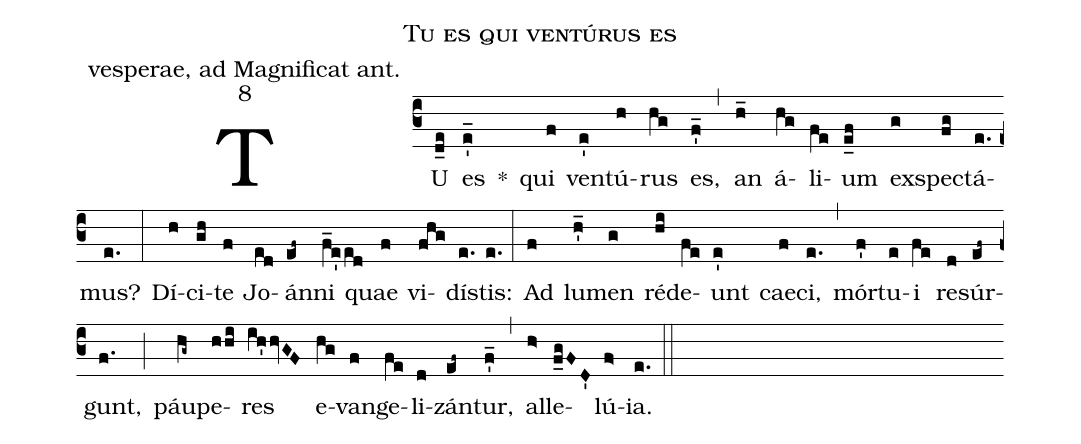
name: Tu es qui ventúrus es;
office-part: vesperae, ad Magnificat ant.;
mode: 8;
%%
% VIII.G2

(c3)
TU(d_e) es(e_') *() qui(f) ven(e')tú(h)rus(hg) es,(f_') (,)
an(h_) á(hg)li(fe)um(e_f) ex(g)spec(fg)tá(e.)mus?(e.) (:)
Dí(h)ci(gh)te(f) Jo(ed)án(ef~)ni(f_e'/ed) quae(f) vi(fhg)dís(e.)tis:(e.) (:)
Ad(f) lu(h_')men(g) réd(hi)e(fe)unt(e') cae(f)ci,(e.) (,)
mór(f')tu(e)i(fe) re(d)súr(ef~)gunt,(f.) (;)
páu(hg~)pe(h/hi)res(ih'/hvGF) e(hg)van(f)ge(fe)li(d)zán(ef~)tur,(f_') (,)
% here one more long transversum episema is needed over the whole
% chant of 'le', some dirty hack will be necessary
al(h>)le(f_gFD')lú(f>)ia.(e.) (::)
